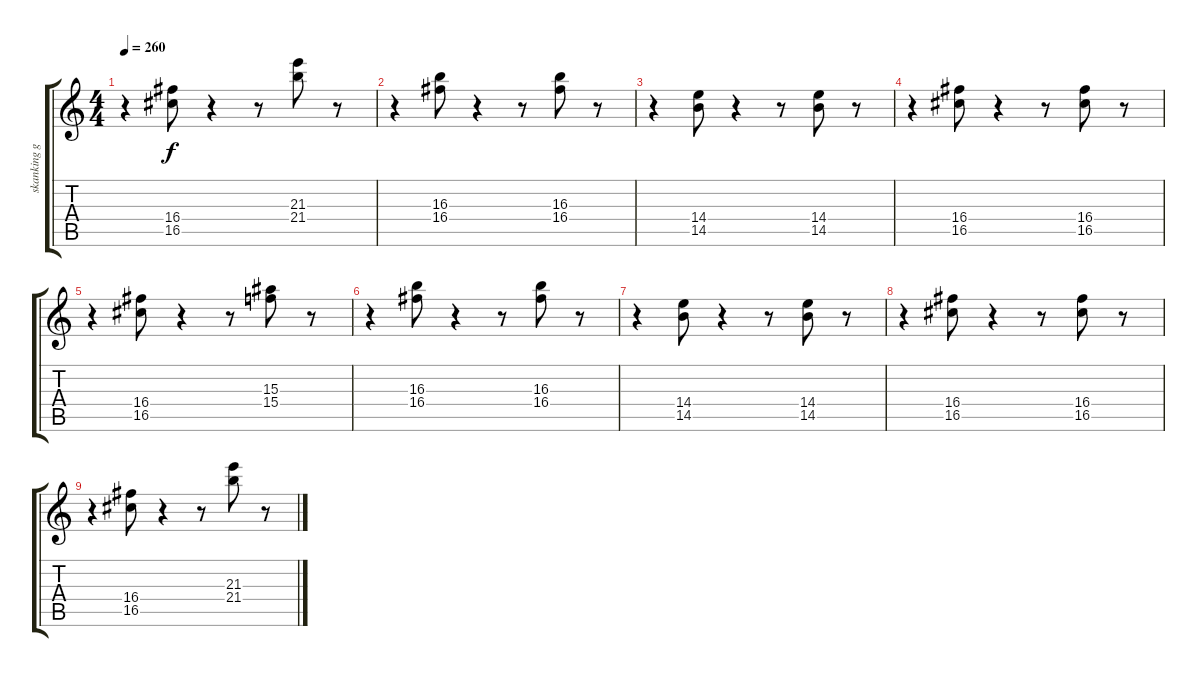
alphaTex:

\track ("skanking guitar" "skanking g") {instrument electricguitarclean}
\staff {score tabs}
\tuning (E4 B3 G3 D3 A2 E2) {hide}
\ts (4 4)
\tempo 260
\clef g2
\ks c
r.4{dy f} (16.4 16.5).8 r.4 r.8 (21.3 21.4).8 r.8 |
r.4 (16.3 16.4).8 r.4 r.8 (16.3 16.4).8 r.8 |
r.4 (14.4 14.5).8 r.4 r.8 (14.4 14.5).8 r.8 |
r.4 (16.4 16.5).8 r.4 r.8 (16.4 16.5).8 r.8 |
r.4 (16.4 16.5).8 r.4 r.8 (15.3 15.4).8 r.8 |
r.4 (16.3 16.4).8 r.4 r.8 (16.3 16.4).8 r.8 |
r.4 (14.4 14.5).8 r.4 r.8 (14.4 14.5).8 r.8 |
r.4 (16.4 16.5).8 r.4 r.8 (16.4 16.5).8 r.8 |
r.4 (16.4 16.5).8 r.4 r.8 (21.3 21.4).8 r.8
